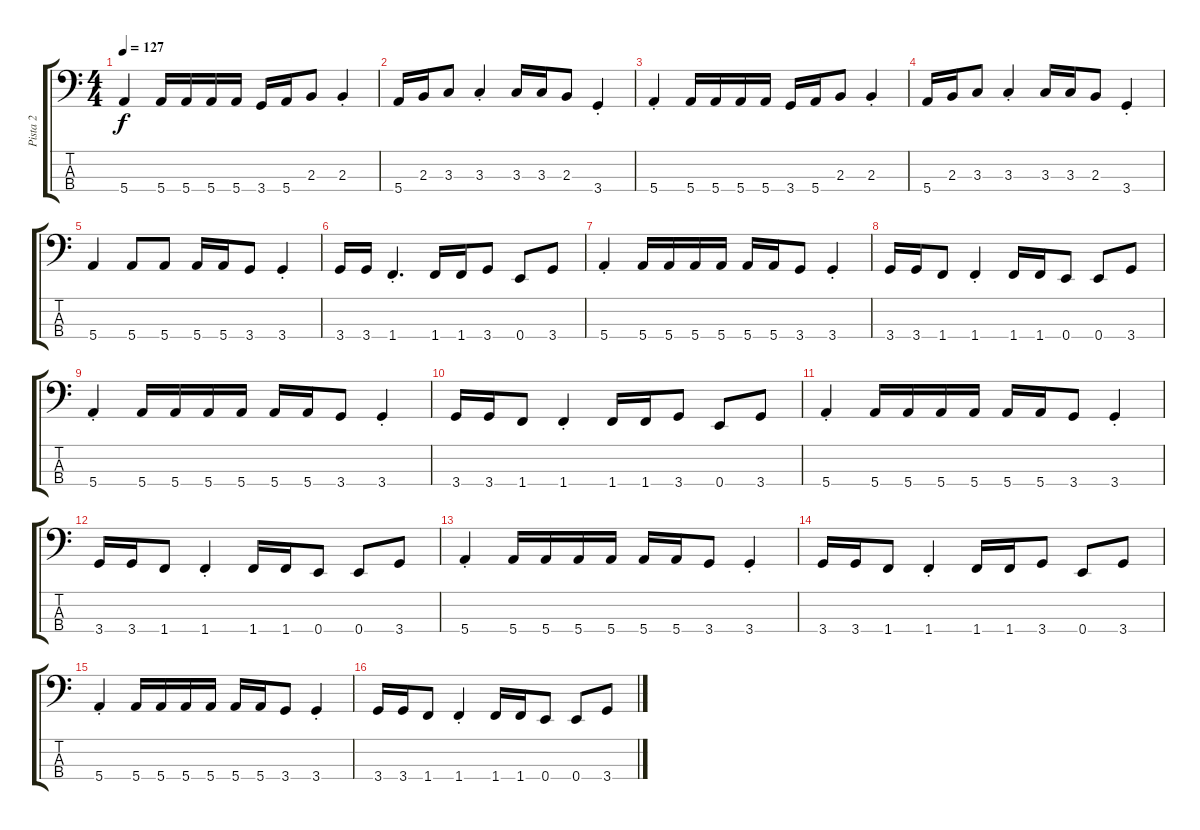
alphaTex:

\track ("Pista 2" "Pista 2") {instrument electricbassfinger}
\staff {score tabs}
\tuning (G2 D2 A1 E1) {hide}
\ts (4 4)
\tempo 127
\clef f4
\ks c
5.4.4{dy f} 5.4.16 5.4.16 5.4.16 5.4.16 3.4.16 5.4.16 2.3.8 2.3{st}.4 |
5.4.16 2.3.16 3.3.8 3.3{st}.4 3.3.16 3.3.16 2.3.8 3.4{st}.4 |
5.4{st}.4 5.4.16 5.4.16 5.4.16 5.4.16 3.4.16 5.4.16 2.3.8 2.3{st}.4 |
5.4.16 2.3.16 3.3.8 3.3{st}.4 3.3.16 3.3.16 2.3.8 3.4{st}.4 |
5.4.4 5.4.8 5.4.8 5.4.16 5.4.16 3.4.8 3.4{st}.4 |
3.4.16 3.4.16 1.4{st}.4{d} 1.4.16 1.4.16 3.4.8 0.4.8 3.4.8 |
5.4{st}.4 5.4.16 5.4.16 5.4.16 5.4.16 5.4.16 5.4.16 3.4.8 3.4{st}.4 |
3.4.16 3.4.16 1.4.8 1.4{st}.4 1.4.16 1.4.16 0.4.8 0.4.8 3.4.8 |
5.4{st}.4 5.4.16 5.4.16 5.4.16 5.4.16 5.4.16 5.4.16 3.4.8 3.4{st}.4 |
3.4.16 3.4.16 1.4.8 1.4{st}.4 1.4.16 1.4.16 3.4.8 0.4.8 3.4.8 |
5.4{st}.4 5.4.16 5.4.16 5.4.16 5.4.16 5.4.16 5.4.16 3.4.8 3.4{st}.4 |
3.4.16 3.4.16 1.4.8 1.4{st}.4 1.4.16 1.4.16 0.4.8 0.4.8 3.4.8 |
5.4{st}.4 5.4.16 5.4.16 5.4.16 5.4.16 5.4.16 5.4.16 3.4.8 3.4{st}.4 |
3.4.16 3.4.16 1.4.8 1.4{st}.4 1.4.16 1.4.16 3.4.8 0.4.8 3.4.8 |
5.4{st}.4 5.4.16 5.4.16 5.4.16 5.4.16 5.4.16 5.4.16 3.4.8 3.4{st}.4 |
3.4.16 3.4.16 1.4.8 1.4{st}.4 1.4.16 1.4.16 0.4.8 0.4.8 3.4.8
